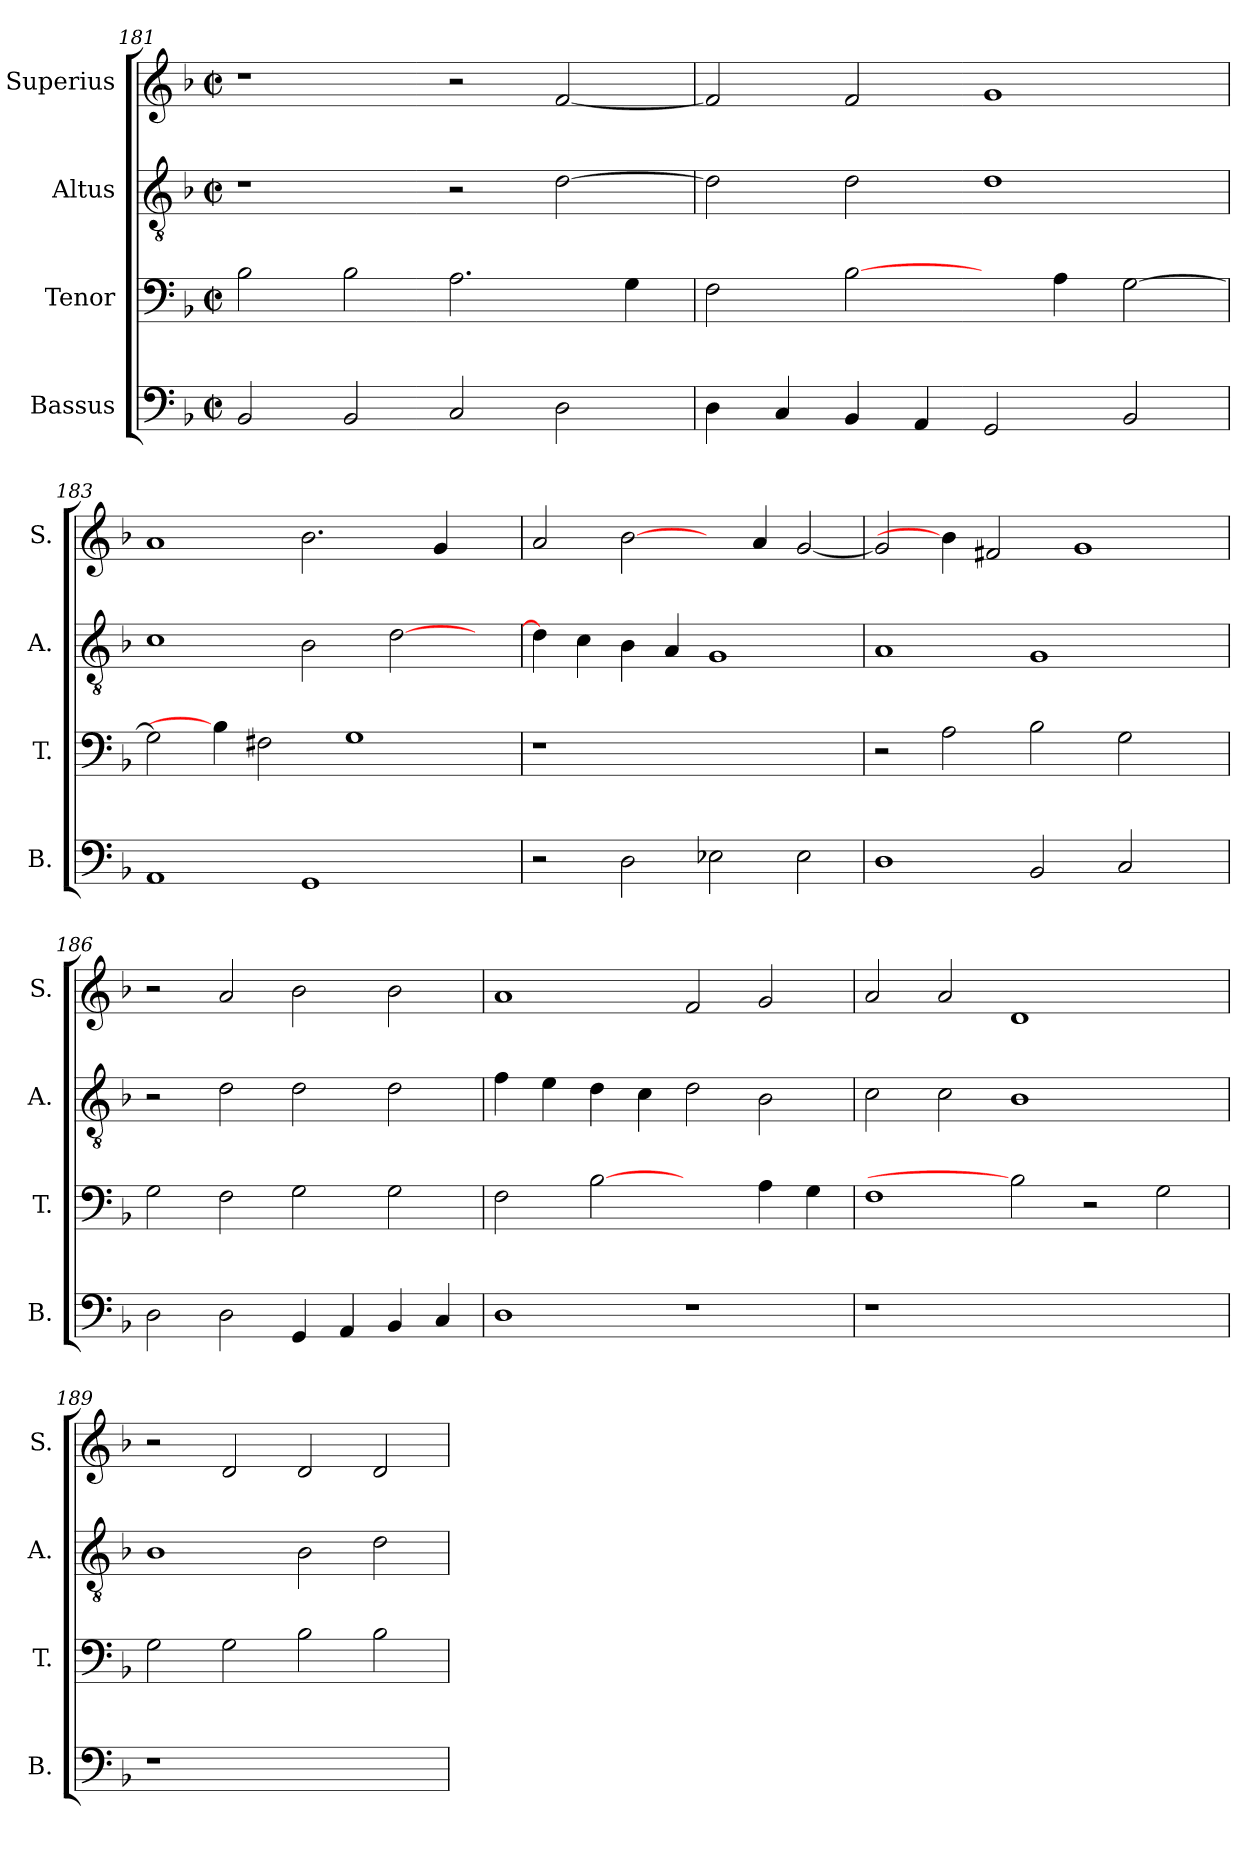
**kern	**kern	**kern	**kern
*part4	*part3	*part2	*part1
*staff4	*staff3	*staff2	*staff1
*I"Bassus	*I"Tenor	*I"Altus	*I"Superius
*I'B.	*I'T.	*I'A.	*I'S.
*clefF4	*clefF4	*clefGv2	*clefG2
*	*	*ITrd7c12	*
*k[b-]	*k[b-]	*k[b-]	*k[b-]
*F:	*F:	*F:	*F:
*M2/2	*M2/2	*M2/2	*M2/2
*met(c|)	*met(c|)	*met(c|)	*met(c|)
=181	=181	=181	=181
2BB-i/	2B-i\	1r	1r
2BB-i/	2B-i\	.	.
2Ci/	2.Ai\	2r	2r
2Di\	.	[>2Di\	[<2fi/
.	4Gi\	.	.
=182	=182	=182	=182
4Di\	2Fi\	2Di\]	2fi/]
4Ci/	.	.	.
4BB-i/	[2B-i\	2Di\	2fi/
4AAi/	.	.	.
2GGi/	4ryy	1Di	1gi
.	4Ai\	.	.
2BB-i/	[>2Gi\	.	.
=183	=183	=183	=183
1AAi	2Gi\]	1Ci	1ai
.	4B-i\]	.	.
.	2F#Xi\	.	.
1GGi	.	2BB-i\	2.b-i\
.	1Gi	.	.
.	.	[>2Di\	.
.	.	.	4gi/
4ryy	.	4ryy	4ryy
!!LO:PB:g=z
=184	=184	=184	=184
!	!LO:N:vis=1	!	!
2r	1r	4Di\]	2ai/
.	.	4Ci\	.
2Di\	.	4BB-i\	[2b-i\
.	.	4AAi/	.
2E-Xi\	1ryy	1GGi	4ryy
.	.	.	4ai/
2E-i\	.	.	[<2gi/
=185	=185	=185	=185
1Di	2r	1AAi	2gi/]
.	2Ai\	.	4b-i\]
.	.	.	2f#Xi/
2BB-i/	2B-i\	1GGi	.
.	.	.	1gi
2Ci/	2Gi\	.	.
4ryy	4ryy	4ryy	.
=186	=186	=186	=186
2Di\	2Gi\	2r	2r
2Di\	2Fi\	2Di\	2ai/
4GGi/	2Gi\	2Di\	2b-i\
4AAi/	.	.	.
4BB-i/	2Gi\	2Di\	2b-i\
4Ci/	.	.	.
=187	=187	=187	=187
1Di	2Fi\	4Fi\	1ai
.	.	4Ei\	.
.	[2B-i	4Di\	.
.	.	4Ci\	.
1r	2ryy	2Di\	2fi/
.	4Ai\	2BB-i\	2gi/
.	4Gi\	.	.
!!LO:LB:g=z
=188	=188	=188	=188
!LO:N:vis=1	!	!	!
1r	1Fi	2Ci\	2ai/
.	.	2Ci\	2ai/
1.ryy	2B-i]	1BB-i	1di
.	2r	.	.
.	2Gi\	2ryy	2ryy
=189	=189	=189	=189
!LO:N:vis=1	!	!	!
1r	2Gi\	1BB-i	2r
.	2Gi\	.	2di/
1ryy	2B-i\	2BB-i\	2di/
.	2B-i\	2Di\	2di/
=	=	=	=
*-	*-	*-	*-
